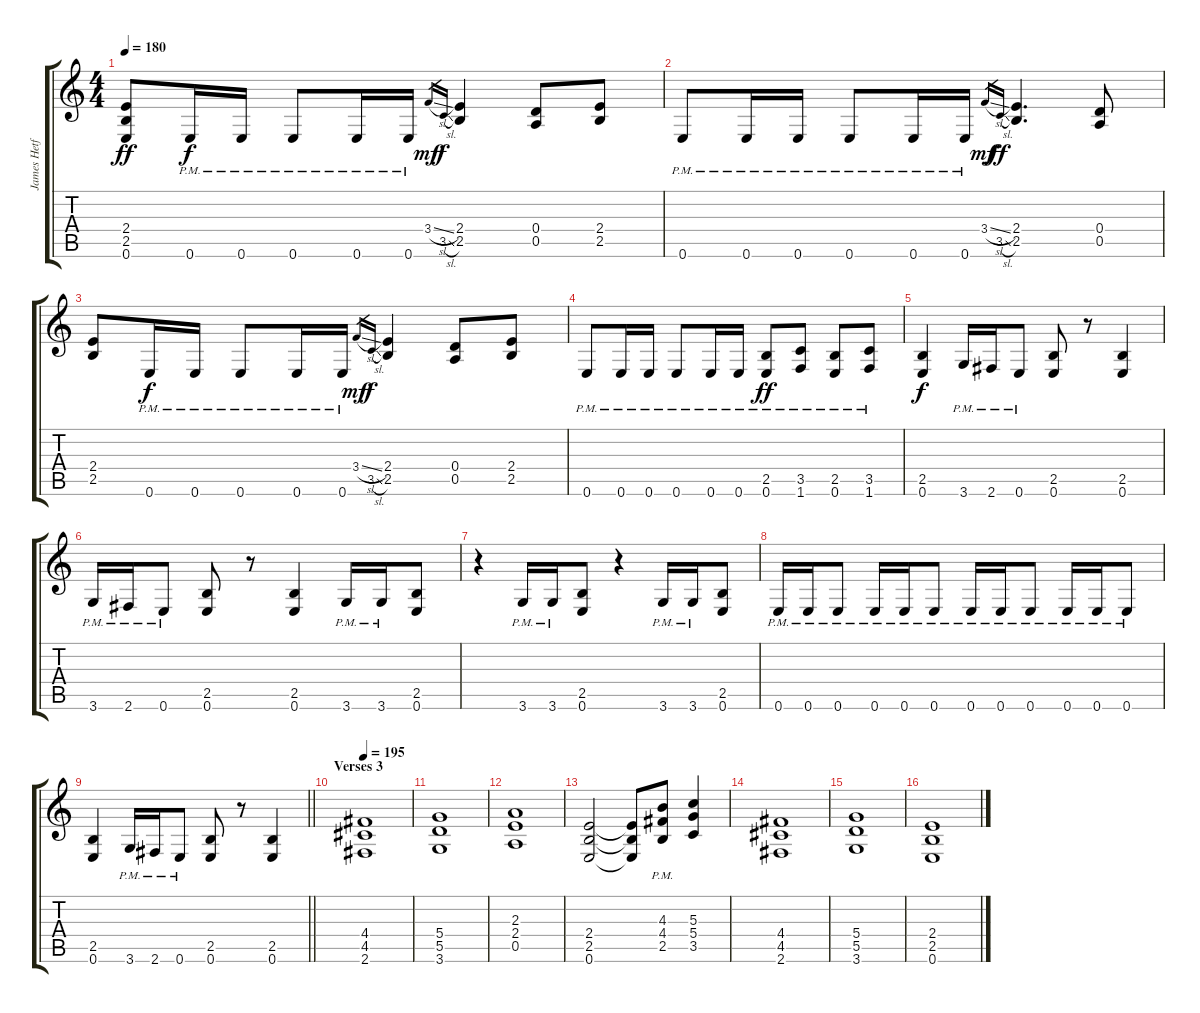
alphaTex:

\track ("James Hetfield" "James Hetf") {instrument distortionguitar}
\staff {score tabs}
\tuning (E4 B3 G3 D3 A2 E2) {hide}
\ts (4 4)
\tempo 180
\clef g2
\ks c
(2.4 2.5 0.6).8{dy ff} 0.6{pm}.16{dy f} 0.6{pm}.16 0.6{pm}.8 0.6{pm}.16 0.6{pm}.16 3.4{sl}.16{gr dy mf} 3.5{sl}.16{gr dy f} (2.4 2.5).4 (0.4 0.5).8 (2.4 2.5).8 |
0.6{pm}.8 0.6{pm}.16 0.6{pm}.16 0.6{pm}.8 0.6{pm}.16 0.6{pm}.16 3.4{sl}.16{gr dy mf} 3.5{sl}.16{gr dy ff} (2.4 2.5).4{d} (0.4 0.5).8 |
(2.4 2.5).8 0.6{pm}.16{dy f} 0.6{pm}.16 0.6{pm}.8 0.6{pm}.16 0.6{pm}.16 3.4{sl}.16{gr dy mf} 3.5{sl}.16{gr dy f} (2.4 2.5).4 (0.4 0.5).8 (2.4 2.5).8 |
0.6{pm}.8 0.6{pm}.16 0.6{pm}.16 0.6{pm}.8 0.6{pm}.16 0.6{pm}.16 (2.5{pm} 0.6{pm}).8{dy ff} (3.5{pm} 1.6{pm}).8 (2.5{pm} 0.6{pm}).8 (3.5{pm} 1.6{pm}).8 |
(2.5 0.6).4{dy f} 3.6{pm}.16 2.6{pm}.16 0.6{pm}.8 (2.5 0.6).8 r.8 (2.5 0.6).4 |
3.6{pm}.16 2.6{pm}.16 0.6{pm}.8 (2.5 0.6).8 r.8 (2.5 0.6).4 3.6{pm}.16 3.6{pm}.16 (2.5 0.6).8 |
r.4 3.6{pm}.16 3.6{pm}.16 (2.5 0.6).8 r.4 3.6{pm}.16 3.6{pm}.16 (2.5 0.6).8 |
0.6{pm}.16 0.6{pm}.16 0.6{pm}.8 0.6{pm}.16 0.6{pm}.16 0.6{pm}.8 0.6{pm}.16 0.6{pm}.16 0.6{pm}.8 0.6{pm}.16 0.6{pm}.16 0.6{pm}.8 |
\barLineRight lightlight
(2.5 0.6).4 3.6{pm}.16 2.6{pm}.16 0.6{pm}.8 (2.5 0.6).8 r.8 (2.5 0.6).4 |
\section ("" "Verses 3")
\tempo 195
(4.4 4.5 2.6).1 |
(5.4 5.5 3.6).1 |
(2.3 2.4 0.5).1 |
(2.4 2.5 0.6).2 (2.4{t} 2.5{t} 0.6{t}).8 (4.3{pm} 4.4{pm} 2.5{pm}).8 (5.3 5.4 3.5).4 |
(4.4 4.5 2.6).1 |
(5.4 5.5 3.6).1 |
(2.4 2.5 0.6).1
